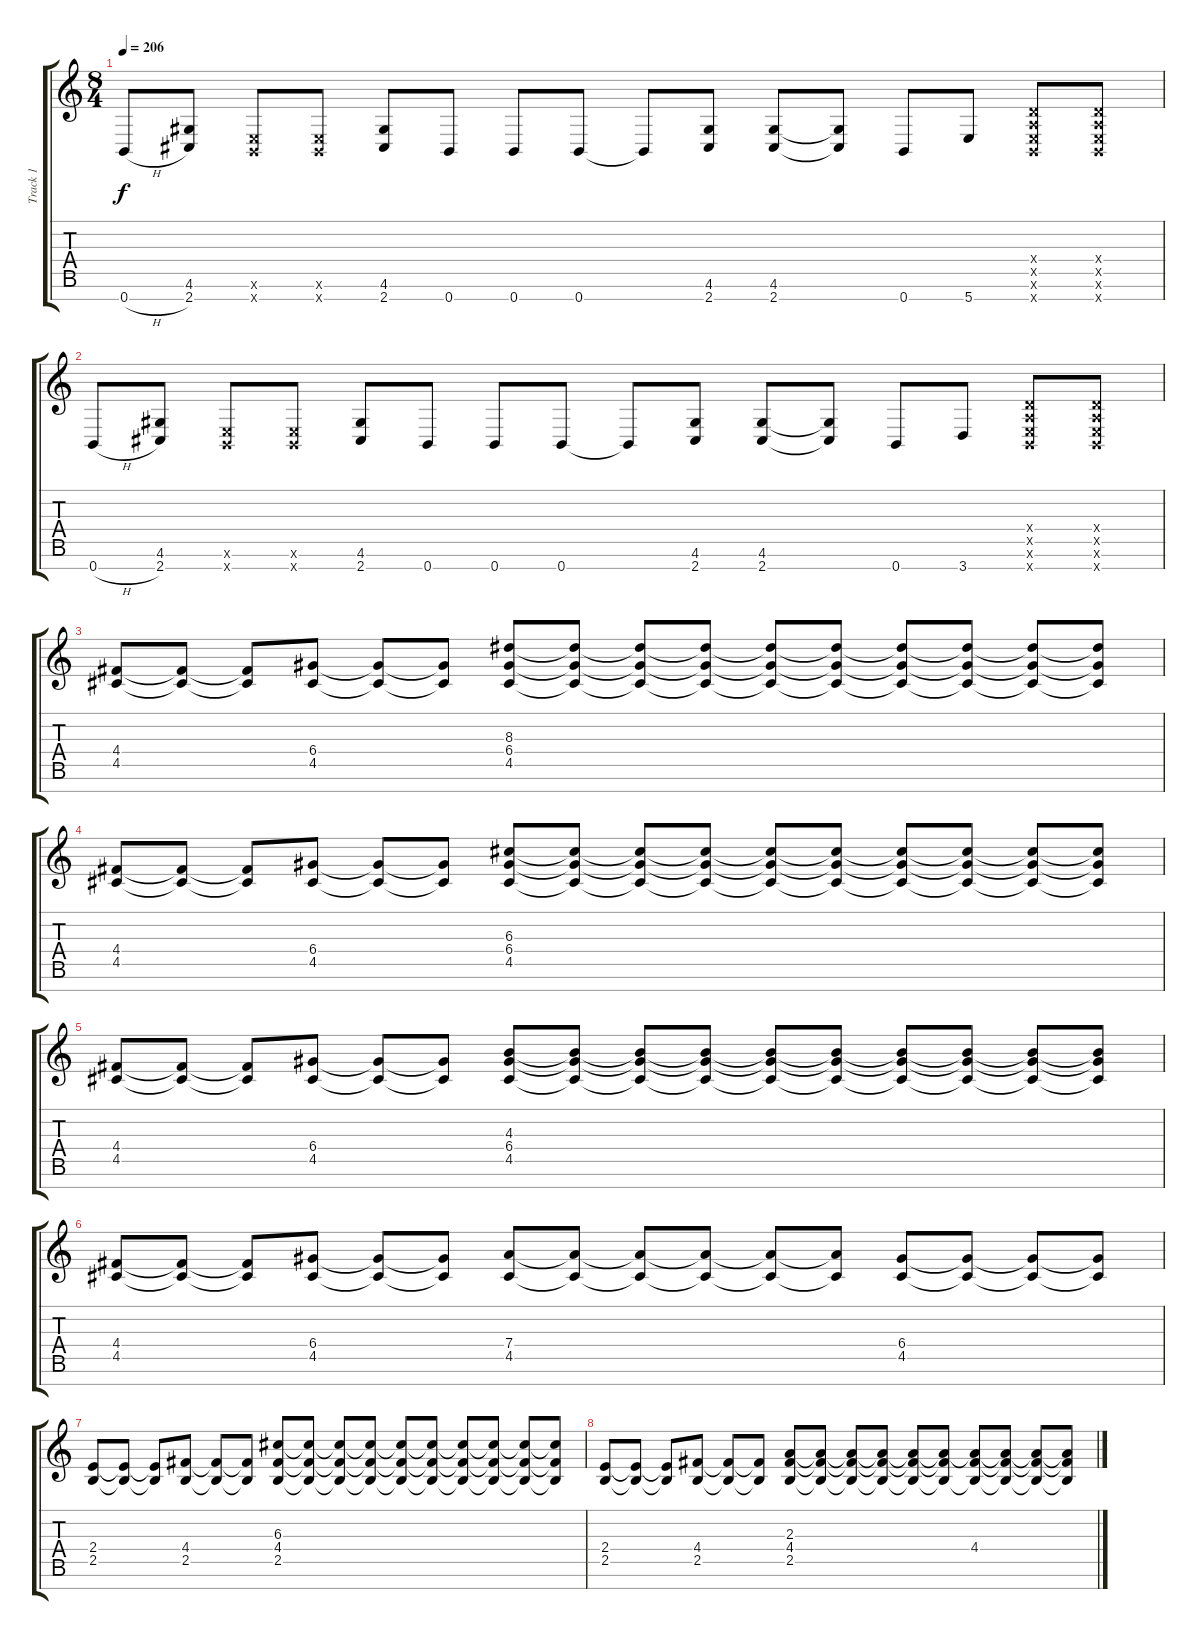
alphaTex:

\track ("Track 1" "Track 1") {instrument distortionguitar}
\staff {score tabs}
\tuning (E4 B3 G3 D3 A2 E2 B1) {hide}
\ts (8 4)
\tempo 206
\clef g2
\ks c
0.7{h}.8{dy f} (4.6 2.7).8 (0.6{x} 0.7{x}).8 (0.6{x} 0.7{x}).8 (4.6 2.7).8 0.7.8 0.7.8 0.7.8 0.7{t}.8 (4.6 2.7).8 (4.6 2.7).8 (4.6{t} 2.7{t}).8 0.7.8 5.7.8 (0.4{x} 0.5{x} 0.6{x} 0.7{x}).8 (0.4{x} 0.5{x} 0.6{x} 0.7{x}).8 |
0.7{h}.8 (4.6 2.7).8 (0.6{x} 0.7{x}).8 (0.6{x} 0.7{x}).8 (4.6 2.7).8 0.7.8 0.7.8 0.7.8 0.7{t}.8 (4.6 2.7).8 (4.6 2.7).8 (4.6{t} 2.7{t}).8 0.7.8 3.7.8 (0.4{x} 0.5{x} 0.6{x} 0.7{x}).8 (0.4{x} 0.5{x} 0.6{x} 0.7{x}).8 |
(4.4 4.5).8 (4.4{t} 4.5{t}).8 (4.4{t} 4.5{t}).8 (6.4 4.5).8 (6.4{t} 4.5{t}).8 (6.4{t} 4.5{t}).8 (8.3 6.4 4.5).8 (8.3{t} 6.4{t} 4.5{t}).8 (8.3{t} 6.4{t} 4.5{t}).8 (8.3{t} 6.4{t} 4.5{t}).8 (8.3{t} 6.4{t} 4.5{t}).8 (8.3{t} 6.4{t} 4.5{t}).8 (8.3{t} 6.4{t} 4.5{t}).8 (8.3{t} 6.4{t} 4.5{t}).8 (8.3{t} 6.4{t} 4.5{t}).8 (8.3{t} 6.4{t} 4.5{t}).8 |
(4.4 4.5).8 (4.4{t} 4.5{t}).8 (4.4{t} 4.5{t}).8 (6.4 4.5).8 (6.4{t} 4.5{t}).8 (6.4{t} 4.5{t}).8 (6.3 6.4 4.5).8 (6.3{t} 6.4{t} 4.5{t}).8 (6.3{t} 6.4{t} 4.5{t}).8 (6.3{t} 6.4{t} 4.5{t}).8 (6.3{t} 6.4{t} 4.5{t}).8 (6.3{t} 6.4{t} 4.5{t}).8 (6.3{t} 6.4{t} 4.5{t}).8 (6.3{t} 6.4{t} 4.5{t}).8 (6.3{t} 6.4{t} 4.5{t}).8 (6.3{t} 6.4{t} 4.5{t}).8 |
(4.4 4.5).8 (4.4{t} 4.5{t}).8 (4.4{t} 4.5{t}).8 (6.4 4.5).8 (6.4{t} 4.5{t}).8 (6.4{t} 4.5{t}).8 (4.3 6.4 4.5).8 (4.3{t} 6.4{t} 4.5{t}).8 (4.3{t} 6.4{t} 4.5{t}).8 (4.3{t} 6.4{t} 4.5{t}).8 (4.3{t} 6.4{t} 4.5{t}).8 (4.3{t} 6.4{t} 4.5{t}).8 (4.3{t} 6.4{t} 4.5{t}).8 (4.3{t} 6.4{t} 4.5{t}).8 (4.3{t} 6.4{t} 4.5{t}).8 (4.3{t} 6.4{t} 4.5{t}).8 |
(4.4 4.5).8 (4.4{t} 4.5{t}).8 (4.4{t} 4.5{t}).8 (6.4 4.5).8 (6.4{t} 4.5{t}).8 (6.4{t} 4.5{t}).8 (7.4 4.5).8 (7.4{t} 4.5{t}).8 (7.4{t} 4.5{t}).8 (7.4{t} 4.5{t}).8 (7.4{t} 4.5{t}).8 (7.4{t} 4.5{t}).8 (6.4 4.5).8 (6.4{t} 4.5{t}).8 (6.4{t} 4.5{t}).8 (6.4{t} 4.5{t}).8 |
(2.4 2.5).8 (2.4{t} 2.5{t}).8 (2.4{t} 2.5{t}).8 (4.4 2.5).8 (4.4{t} 2.5{t}).8 (4.4{t} 2.5{t}).8 (6.3 4.4 2.5).8 (6.3{t} 4.4{t} 2.5{t}).8 (6.3{t} 4.4{t} 2.5{t}).8 (6.3{t} 4.4{t} 2.5{t}).8 (6.3{t} 4.4{t} 2.5{t}).8 (6.3{t} 4.4{t} 2.5{t}).8 (6.3{t} 4.4{t} 2.5{t}).8 (6.3{t} 4.4{t} 2.5{t}).8 (6.3{t} 4.4{t} 2.5{t}).8 (6.3{t} 4.4{t} 2.5{t}).8 |
(2.4 2.5).8 (2.4{t} 2.5{t}).8 (2.4{t} 2.5{t}).8 (4.4 2.5).8 (4.4{t} 2.5{t}).8 (4.4{t} 2.5{t}).8 (2.3 4.4 2.5).8 (2.3{t} 4.4{t} 2.5{t}).8 (2.3{t} 4.4{t} 2.5{t}).8 (2.3{t} 4.4{t} 2.5{t}).8 (2.3{t} 4.4{t} 2.5{t}).8 (2.3{t} 4.4{t} 2.5{t}).8 (2.3{t} 4.4 2.5{t}).8 (2.3{t} 4.4{t} 2.5{t}).8 (2.3{t} 4.4{t} 2.5{t}).8 (2.3{t} 4.4{t} 2.5{t}).8
